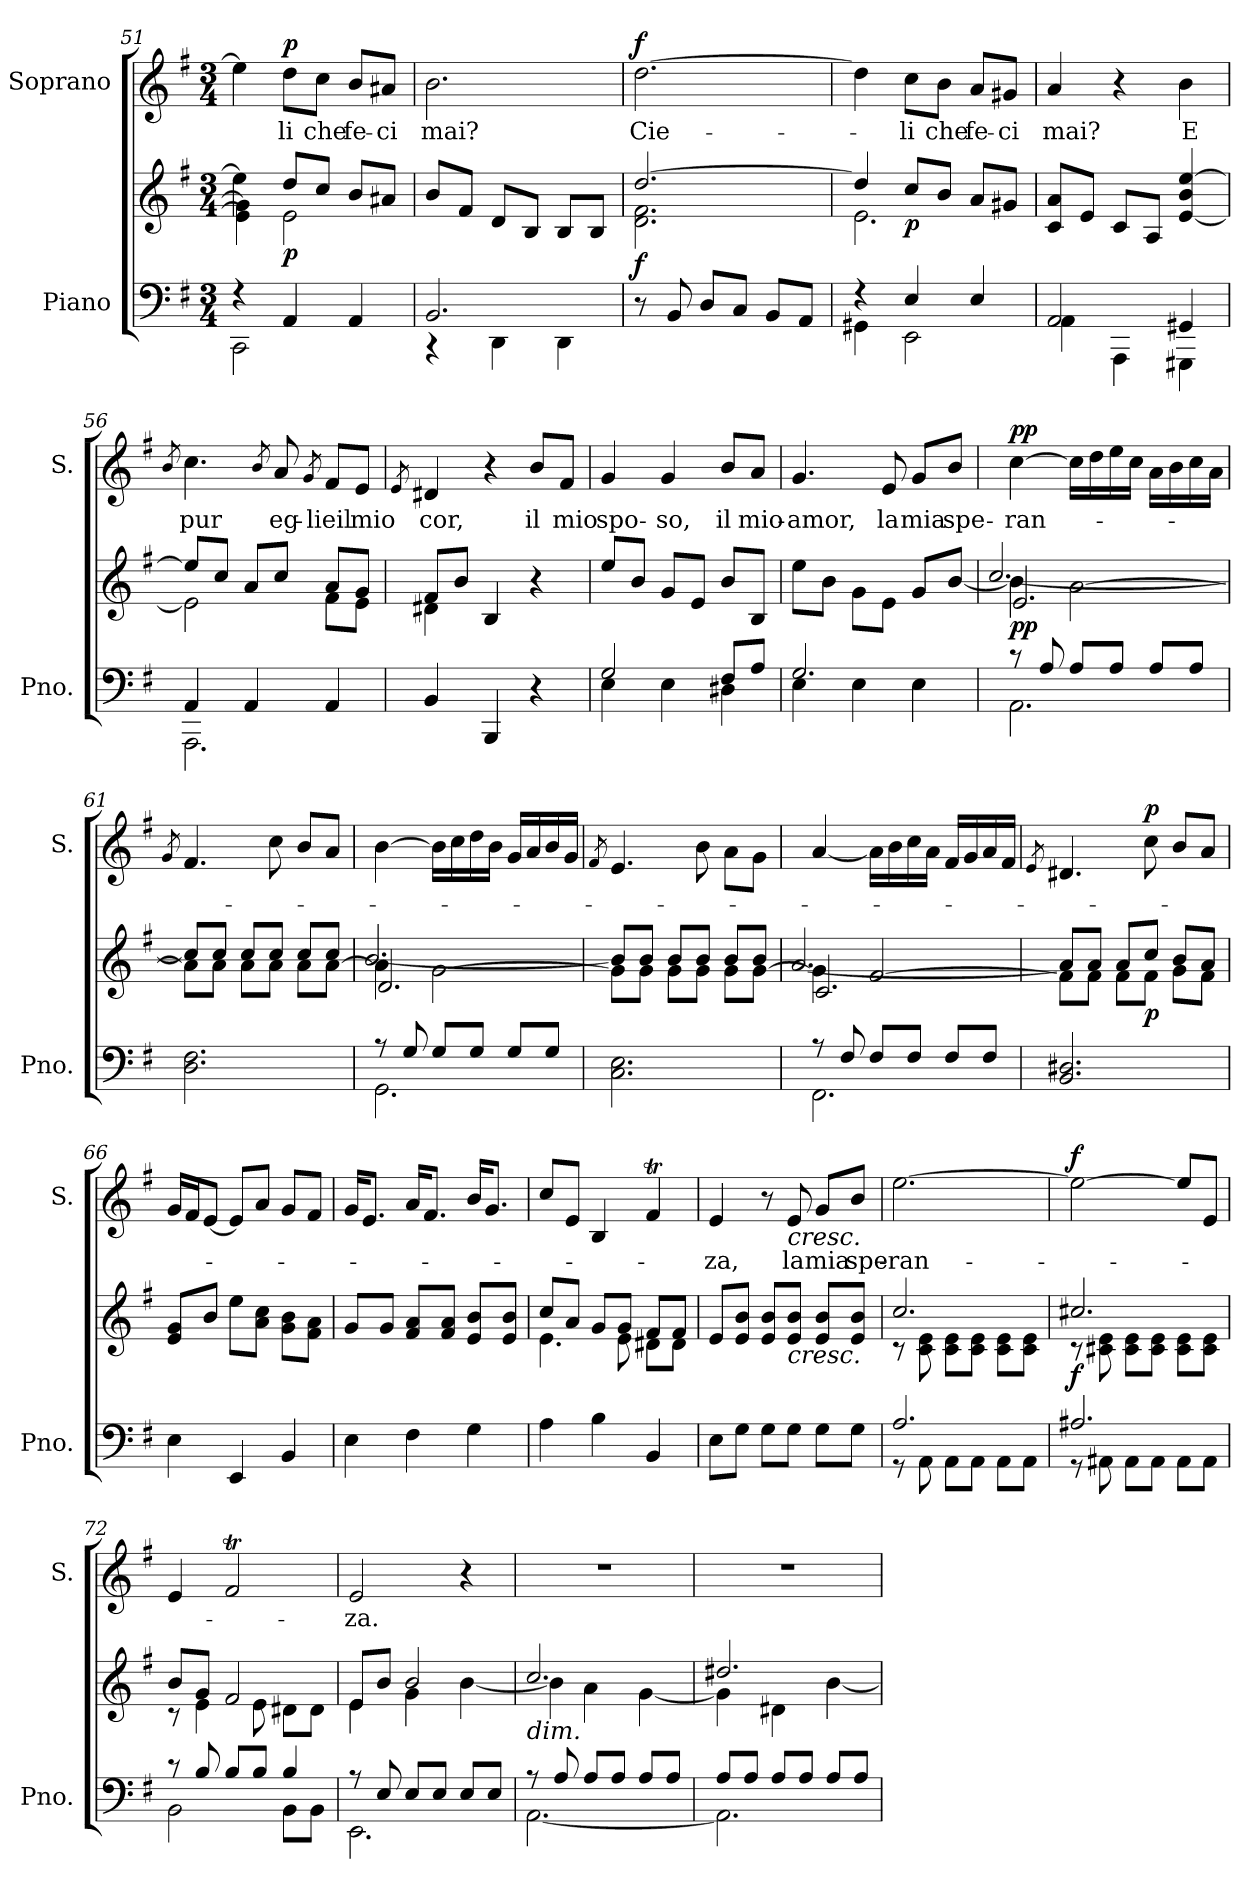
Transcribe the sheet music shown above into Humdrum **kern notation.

**kern	**kern	**dynam	**kern	**text	**dynam
*part2	*part2	*part2	*part1	*part1	*part1
*staff3	*staff2	*staff2/3	*staff1	*staff1	*staff1
*I"Piano	*	*	*I"Soprano	*	*
*I'Pno.	*	*	*I'S.	*	*
*clefF4	*clefG2	*	*clefG2	*	*
*k[f#]	*k[f#]	*	*k[f#]	*	*
*M3/4	*M3/4	*	*M3/4	*	*
=51	=51	=51	=51	=51	=51
*^	*^	*	*	*	*
*	*	*	*^	*	*	*	*
4r	2CC\	4ee\]	4g\]	4e\]	.	4ee\]	.	.
!	!	!	!	!	!LO:DY:b	!	!LO:LY:b	!LO:DY:b
4AA/	.	8dd/L	2e\	2ryy	p	8dd\L	-li	p
!	!	!	!	!	!	!	!LO:LY:b	!
.	.	8cc/J	.	.	.	8cc\J	che	.
!	!	!	!	!	!	!	!LO:LY:b	!
4AA/	4ryy	8b/L	.	.	.	8b/L	fe-	.
!	!	!	!	!	!	!	!LO:LY:b	!
.	.	8a#X/J	.	.	.	8a#X/J	-ci	.
*	*	*v	*v	*v	*	*	*	*
=52	=52	=52	=52	=52	=52	=52
!	!	!	!	!	!LO:LY:b	!
2.BB/	4r	8b/L	.	2.b\	mai?	.
.	.	8f#/J	.	.	.	.
.	4DD\	8d/L	.	.	.	.
.	.	8B/J	.	.	.	.
.	4DD\	8B/L	.	.	.	.
.	.	8B/J	.	.	.	.
*v	*v	*	*	*	*	*
=53	=53	=53	=53	=53	=53
*	*^	*	*	*	*
!	!	!	!LO:DY:b	!	!LO:LY:b	!LO:DY:b
8r	[2.dd/	2.d\ 2.f#\	f	[2.dd\	Cie-	f
8BB/	.	.	.	.	.	.
8D/L	.	.	.	.	.	.
8C/J	.	.	.	.	.	.
8BB/L	.	.	.	.	.	.
8AA/J	.	.	.	.	.	.
!!LO:PB:g=z
=54	=54	=54	=54	=54	=54	=54
*^	*	*	*	*	*	*
4r	4GG#X\	4dd/]	2.e\	.	4dd\]	.	.
!	!	!	!	!LO:DY:b	!	!LO:LY:b	!
4E/	2EE\	8cc/L	.	p	8cc\L	-li	.
!	!	!	!	!	!	!LO:LY:b	!
.	.	8b/J	.	.	8b\J	che	.
!	!	!	!	!	!	!LO:LY:b	!
4E/	.	8a/L	.	.	8a/L	fe-	.
!	!	!	!	!	!	!LO:LY:b	!
.	.	8g#X/J	.	.	8g#X/J	-ci	.
*	*	*v	*v	*	*	*	*
=55	=55	=55	=55	=55	=55	=55
!	!	!	!	!	!LO:LY:b	!
2AA/	4AA\	8c/ 8a/L	.	4a/	mai?	.
.	.	8e/J	.	.	.	.
.	4AAA\	8c/L	.	4r	.	.
.	.	8A/J	.	.	.	.
!	!	!	!	!	!LO:LY:b	!
4GG#X/	4GGG#X\	[4e/ 4b/ [4ee/	.	4b\	E	.
=56	=56	=56	=56	=56	=56	=56
.	.	.	.	8qb/	.	.
*	*	*^	*	*	*	*
!	!	!	!	!	!	!LO:LY:b	!
4AA/	2.AAA\	8ee/L]	2e\]	.	4.cc\	pur	.
.	.	8cc/J	.	.	.	.	.
4AA/	.	8a/L	.	.	.	.	.
.	.	.	.	.	8qb/	.	.
!	!	!	!	!	!	!LO:LY:b	!
.	.	8cc/J	.	.	8a/	eg-	.
.	.	.	.	.	8qg/	.	.
!	!	!	!	!	!	!LO:LY:b	!
4AA/	.	8a/L	8f#\L	.	8f#/L	-lieil	.
!	!	!	!	!	!	!LO:LY:b	!
.	.	8g/J	8e\J	.	8e/J	mio	.
*v	*v	*	*	*	*	*	*
=57	=57	=57	=57	=57	=57	=57
.	.	.	.	8qe/	.	.
!	!	!	!	!	!LO:LY:b	!
4BB/	8f#/L	4d#X\	.	4d#X/	cor,	.
.	8b/J	.	.	.	.	.
4BBB/	4B/	2ryy	.	4r	.	.
!	!	!	!	!	!LO:LY:b	!
4r	4r	.	.	8b/L	il	.
!	!	!	!	!	!LO:LY:b	!
.	.	.	.	8f#/J	mio	.
*	*v	*v	*	*	*	*
=58	=58	=58	=58	=58	=58
*^	*	*	*	*	*
!	!	!	!	!	!LO:LY:b	!
2G/	4E\	8ee/L	.	4g/	spo-	.
.	.	8b/J	.	.	.	.
!	!	!	!	!	!LO:LY:b	!
.	4E\	8g/L	.	4g/	-so,	.
.	.	8e/J	.	.	.	.
!	!	!	!	!	!LO:LY:b	!
8F#/L	4D#X\	8b/L	.	8b/L	il	.
!	!	!	!	!	!LO:LY:b	!
8A/J	.	8B/J	.	8a/J	mio-	.
=59	=59	=59	=59	=59	=59	=59
!	!	!	!	!	!LO:LY:b	!
2.G/	4E\	8ee\L	.	4.g/	-amor,	.
.	.	8b\J	.	.	.	.
.	4E\	8g\L	.	.	.	.
!	!	!	!	!	!LO:LY:b	!
.	.	8e\J	.	8e/	la	.
!	!	!	!	!	!LO:LY:b	!
.	4E\	8g/L	.	8g/L	mia	.
!	!	!	!	!	!LO:LY:b	!
.	.	[8b/J	.	8b/J	spe-	.
!!LO:LB:g=z
=60	=60	=60	=60	=60	=60	=60
*	*	*^	*	*	*	*
*	*	*	*^	*	*	*	*
!	!	!	!	!	!LO:DY:b	!	!LO:LY:b	!LO:DY:b
8r	2.AA\	4b\]	[2.cc/	2.e/	pp	[4cc\	-ran-	pp
8A/	.	.	.	.	.	.	.	.
8A/L	.	[2a\	.	.	.	16cc\LL]	.	.
.	.	.	.	.	.	16dd\	.	.
8A/J	.	.	.	.	.	16ee\	.	.
.	.	.	.	.	.	16cc\JJ	.	.
8A/L	.	.	.	.	.	16a\LL	.	.
.	.	.	.	.	.	16b\	.	.
8A/J	.	.	.	.	.	16cc\	.	.
.	.	.	.	.	.	16a\JJ	.	.
*v	*v	*	*	*	*	*	*	*
*	*v	*v	*v	*	*	*	*
=61	=61	=61	=61	=61	=61
.	.	.	8qg/	.	.
*	*^	*	*	*	*
2.D\ 2.F#\	8a\L]	8cc/L]	.	4.f#/	.	.
.	8a\J	8cc/J	.	.	.	.
.	8a\L	8cc/L	.	.	.	.
.	8a\J	8cc/J	.	8cc\	.	.
.	8a\L	8cc/L	.	8b/L	.	.
.	[8a\J	8cc/J	.	8a/J	.	.
=62	=62	=62	=62	=62	=62	=62
*^	*	*^	*	*	*	*
8r	2.GG\	4a\]	[2.b/	2.d/	.	[4b\	.	.
8G/	.	.	.	.	.	.	.	.
8G/L	.	[2g\	.	.	.	16b\LL]	.	.
.	.	.	.	.	.	16cc\	.	.
8G/J	.	.	.	.	.	16dd\	.	.
.	.	.	.	.	.	16b\JJ	.	.
8G/L	.	.	.	.	.	16g/LL	.	.
.	.	.	.	.	.	16a/	.	.
8G/J	.	.	.	.	.	16b/	.	.
.	.	.	.	.	.	16g/JJ	.	.
*v	*v	*	*	*	*	*	*	*
*	*v	*v	*v	*	*	*	*
=63	=63	=63	=63	=63	=63
.	.	.	8qf#/	.	.
*	*^	*	*	*	*
2.C\ 2.E\	8g\L]	8b/L]	.	4.e/	.	.
.	8g\J	8b/J	.	.	.	.
.	8g\L	8b/L	.	.	.	.
.	8g\J	8b/J	.	8b\	.	.
.	8g\L	8b/L	.	8a\L	.	.
.	[8g\J	8b/J	.	8g\J	.	.
=64	=64	=64	=64	=64	=64	=64
*^	*	*^	*	*	*	*
8r	2.FF#\	4g\]	[2.a/	2.c/	.	[4a/	.	.
8F#/	.	.	.	.	.	.	.	.
8F#/L	.	[2f#/	.	.	.	16a\LL]	.	.
.	.	.	.	.	.	16b\	.	.
8F#/J	.	.	.	.	.	16cc\	.	.
.	.	.	.	.	.	16a\JJ	.	.
8F#/L	.	.	.	.	.	16f#/LL	.	.
.	.	.	.	.	.	16g/	.	.
8F#/J	.	.	.	.	.	16a/	.	.
.	.	.	.	.	.	16f#/JJ	.	.
*v	*v	*	*	*	*	*	*	*
*	*v	*v	*v	*	*	*	*
!!LO:LB:g=z
=65	=65	=65	=65	=65	=65
.	.	.	8qe/	.	.
*	*^	*	*	*	*
2.BB/ 2.D#X/	8f#\L]	8a/L]	.	4.d#X/	.	.
.	8f#\J	8a/J	.	.	.	.
.	8f#\L	8a/L	.	.	.	.
!	!	!	!LO:DY:b	!	!	!LO:DY:b
.	8f#\J	8cc/J	p	8cc\	.	p
.	8g\L	8b/L	.	8b/L	.	.
.	8f#\J	8a/J	.	8a/J	.	.
*	*v	*v	*	*	*	*
=66	=66	=66	=66	=66	=66
4E\	8e/ 8g/L	.	16g/LL	.	.
.	.	.	16f#/J	.	.
.	8b/J	.	[8e/J	.	.
4EE/	8ee\L	.	8e/L]	.	.
.	8a\ 8cc\J	.	8a/J	.	.
4BB/	8g\ 8b\L	.	8g/L	.	.
.	8f#\ 8a\J	.	8f#/J	.	.
=67	=67	=67	=67	=67	=67
4E\	8g/L	.	16g/KL	.	.
.	.	.	8.e/J	.	.
.	8g/J	.	.	.	.
4F#\	8f#/ 8a/L	.	16a/KL	.	.
.	.	.	8.f#/J	.	.
.	8f#/ 8a/J	.	.	.	.
4G\	8e/ 8b/L	.	16b/KL	.	.
.	.	.	8.g/J	.	.
.	8e/ 8b/J	.	.	.	.
=68	=68	=68	=68	=68	=68
*	*^	*	*	*	*
4A\	8cc/L	4.e\	.	8cc/L	.	.
.	8a/J	.	.	8e/J	.	.
4B\	8g/L	.	.	4B/	.	.
.	8g/J	8e\	.	.	.	.
4BB/	8f#/L	8d#X\L	.	4f#t/	.	.
.	8f#/J	8d#\J	.	.	.	.
=69	=69	=69	=69	=69	=69	=69
!	!	!	!	!	!LO:LY:b	!
*	*v	*v	*	*	*	*
8E\L	8e/L	.	4e/	-za,	.
8G\J	8e/ 8b/J	.	.	.	.
8G\L	8e/ 8b/L	.	8r	.	.
!	!	!	!LO:TX:b:i:t=cresc.	!	!
!	!LO:TX:b:i:t=cresc.	!	!	!	!
!	!	!	!	!LO:LY:b	!
8G\J	8e/ 8b/J	.	8e/	la	.
!	!	!	!	!LO:LY:b	!
8G\L	8e/ 8b/L	.	8g/L	mia	.
!	!	!	!	!LO:LY:b	!
8G\J	8e/ 8b/J	.	8b/J	spe-	.
=70	=70	=70	=70	=70	=70
*^	*^	*	*	*	*
!	!	!	!	!	!	!LO:LY:b	!
2.A/	8r	2.cc/	8r	.	[2.ee\	-ran-	.
.	8AA\	.	8c\ 8e\	.	.	.	.
.	8AA\L	.	8c\ 8e\L	.	.	.	.
.	8AA\J	.	8c\ 8e\J	.	.	.	.
.	8AA\L	.	8c\ 8e\L	.	.	.	.
.	8AA\J	.	8c\ 8e\J	.	.	.	.
!!LO:LB:g=z
=71	=71	=71	=71	=71	=71	=71	=71
!	!	!	!	!LO:DY:b	!	!	!LO:DY:b
2.A#X/	8r	2.cc#X/	8r	f	2ee\_	.	f
.	8AA#X\	.	8c#X\ 8e\	.	.	.	.
.	8AA#\L	.	8c#\ 8e\L	.	.	.	.
.	8AA#\J	.	8c#\ 8e\J	.	.	.	.
.	8AA#\L	.	8c#\ 8e\L	.	8ee/L]	.	.
.	8AA#\J	.	8c#\ 8e\J	.	8e/J	.	.
=72	=72	=72	=72	=72	=72	=72	=72
8r	2BB\	8b/L	8r	.	4e/	.	.
8B/	.	8g/J	4e\	.	.	.	.
8B/L	.	2f#/	.	.	2f#t/	.	.
8B/J	.	.	8e\	.	.	.	.
4B/	8BB\L	.	8d#X\L	.	.	.	.
.	8BB\J	.	8d#\J	.	.	.	.
=73	=73	=73	=73	=73	=73	=73	=73
!	!	!	!	!	!	!LO:LY:b	!
8r	2.EE\	8e/L	4e\	.	2e/	-za.	.
8E/	.	8b/J	.	.	.	.	.
8E/L	.	2b/	4g\	.	.	.	.
8E/J	.	.	.	.	.	.	.
8E/L	.	.	[4b\	.	4r	.	.
8E/J	.	.	.	.	.	.	.
=74	=74	=74	=74	=74	=74	=74	=74
!	!	!LO:TX:b:i:t=dim.	!	!	!	!	!
8r	[2.AA\	2.cc/	4b\]	.	2.r	.	.
8A/	.	.	.	.	.	.	.
8A/L	.	.	4a\	.	.	.	.
8A/J	.	.	.	.	.	.	.
8A/L	.	.	[4g\	.	.	.	.
8A/J	.	.	.	.	.	.	.
=75	=75	=75	=75	=75	=75	=75	=75
8A/L	2.AA\]	2.dd#X/	4g\]	.	2.r	.	.
8A/J	.	.	.	.	.	.	.
8A/L	.	.	4d#X\	.	.	.	.
8A/J	.	.	.	.	.	.	.
8A/L	.	.	[4b\	.	.	.	.
8A/J	.	.	.	.	.	.	.
*v	*v	*	*	*	*	*	*
*	*v	*v	*	*	*	*
=	=	=	=	=	=
*-	*-	*-	*-	*-	*-
